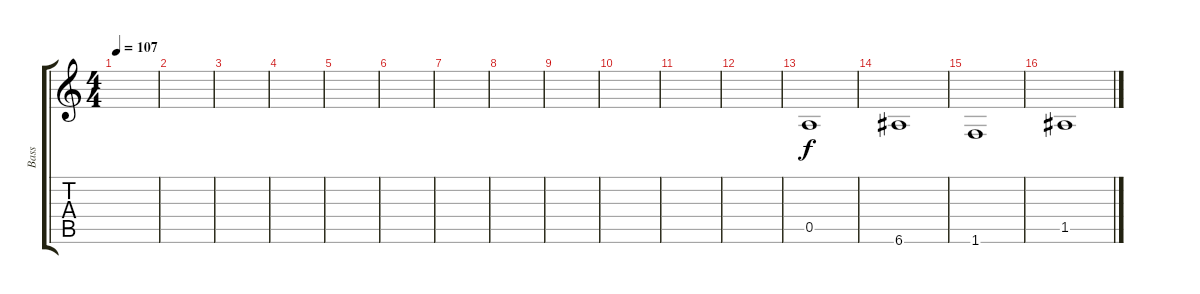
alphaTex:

\track ("Bass" "Bass") {instrument acousticbass}
\staff {score tabs}
\tuning (E4 B3 G3 D3 A2 E2) {hide}
\ts (4 4)
\tempo 107
\clef g2
\ks c
|
|
|
|
|
|
|
|
|
|
|
|
0.5.1 |
6.6.1 |
1.6.1 |
1.5.1
